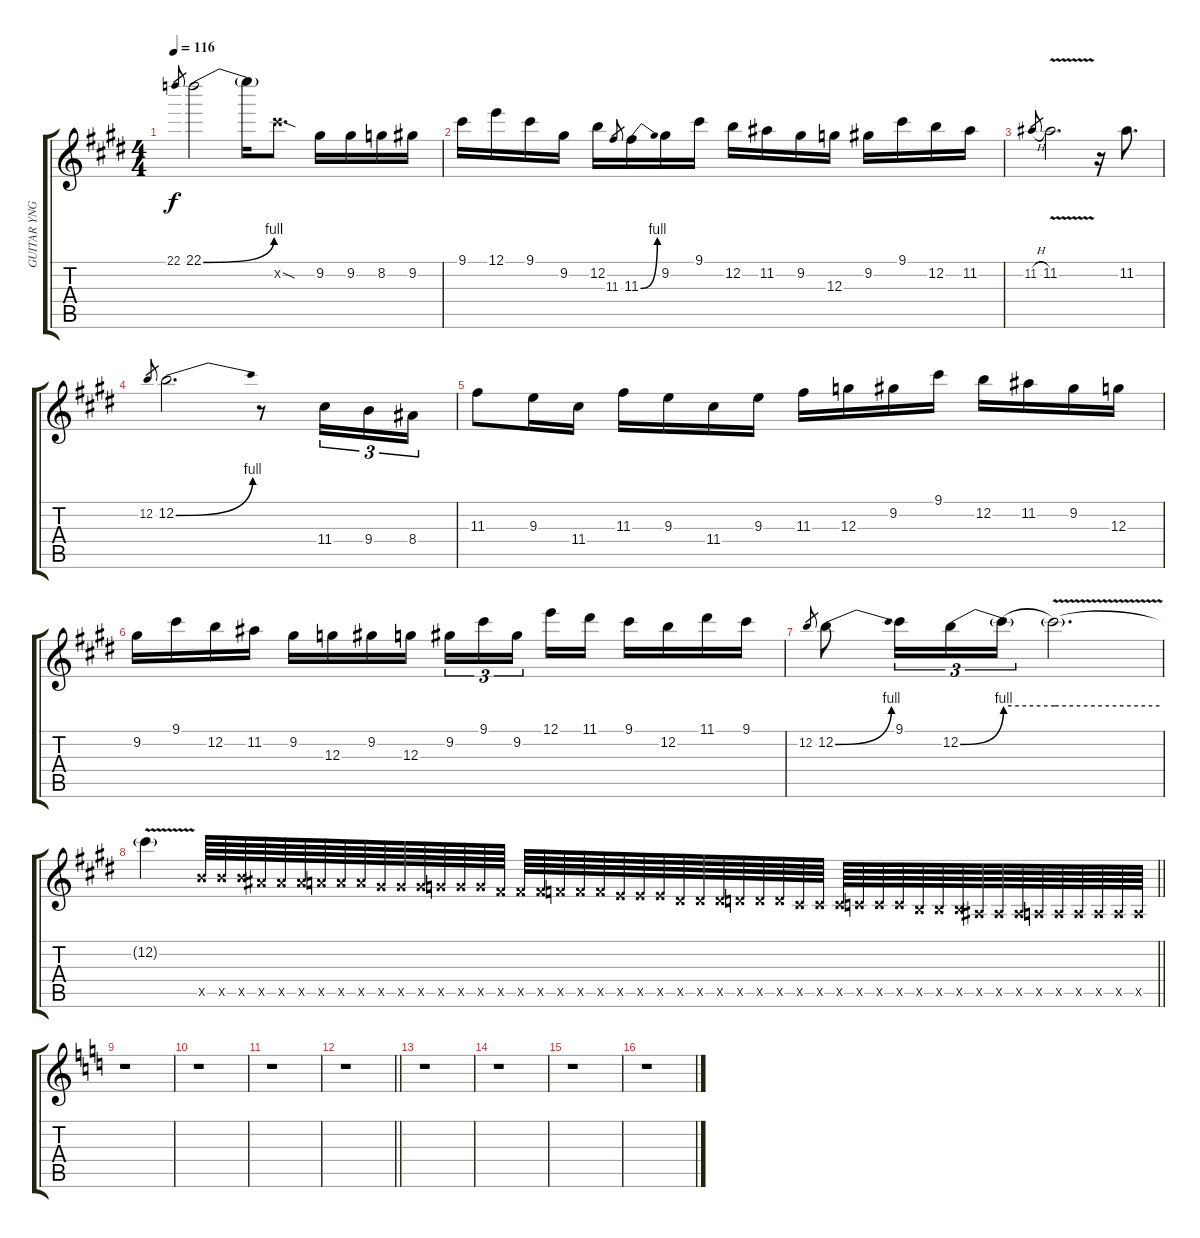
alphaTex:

\track ("GUITAR YNGWIE 1" "GUITAR YNG") {instrument overdrivenguitar}
\staff {score tabs}
\tuning (E4 B3 G3 D3 A2 E2) {hide}
\ts (4 4)
\tempo 116
\clef g2
\ks c#minor
22.1.8{gr dy f} 22.1{be (bend 0 0 60 4)}.2 22.1{t}.16 14.2{sod x}.8{d} 9.2.16 9.2.16 8.2.16 9.2.16 |
9.1.16 12.1.16 9.1.16 9.2.16 12.2.16 11.3.8{gr} 11.3{be (bend 0 0 60 4)}.16 9.2.16 9.1.16 12.2.16 11.2.16 9.2.16 12.3.16 9.2.16 9.1.16 12.2.16 11.2.16 |
11.2{h}.8{gr} 11.2{v}.2{d} r.16 11.2.8{d} |
12.2.8{gr} 12.2{be (bend 0 0 60 4)}.2{d} r.8 11.4.16{tu (3 2)} 9.4.16{tu (3 2)} 8.4.16{tu (3 2)} |
11.3.8 9.3.16 11.4.16 11.3.16 9.3.16 11.4.16 9.3.16 11.3.16 12.3.16 9.2.16 9.1.16 12.2.16 11.2.16 9.2.16 12.3.16 |
9.2.16 9.1.16 12.2.16 11.2.16 9.2.16 12.3.16 9.2.16 12.3.16 9.2.16{tu (3 2)} 9.1.16{tu (3 2)} 9.2.16{tu (3 2) beam splitsecondary} 12.1.16 11.1.16 9.1.16 12.2.16 11.1.16 9.1.16 |
12.2.8{gr} 12.2{be (bend 0 0 60 4)}.8 9.1.16{tu (3 2)} 12.2{be (bend 0 0 60 4)}.16{tu (3 2)} 12.2{be (hold 0 4 60 4) t}.16{tu (3 2)} 12.2{be (hold 0 4 60 4) v t}.2{d} |
\barLineRight lightlight
12.2{t}.4 14.5{x}.64 14.5{x}.64 14.5{x}.64 13.5{x}.64 13.5{x}.64 13.5{x}.64 12.5{x}.64 12.5{x}.64 12.5{x}.64 11.5{x}.64 11.5{x}.64 11.5{x}.64 10.5{x}.64 10.5{x}.64 10.5{x}.64 9.5{x}.64 9.5{x}.64 9.5{x}.64 8.5{x}.64 8.5{x}.64 8.5{x}.64 7.5{x}.64 7.5{x}.64 7.5{x}.64 6.5{x}.64 6.5{x}.64 6.5{x}.64 5.5{x}.64 5.5{x}.64 5.5{x}.64 4.5{x}.64 4.5{x}.64 4.5{x}.64 3.5{x}.64 3.5{x}.64 3.5{x}.64 2.5{x}.64 2.5{x}.64 2.5{x}.64 1.5{x}.64 1.5{x}.64 1.5{x}.64 0.5{x}.64 0.5{x}.64 0.5{x}.64 0.5{x}.64 0.5{x}.64 0.5{x}.64 |
\ks c
r.1 |
r.1 |
r.1 |
\barLineRight lightlight
r.1 |
r.1 |
r.1 |
r.1 |
r.1
